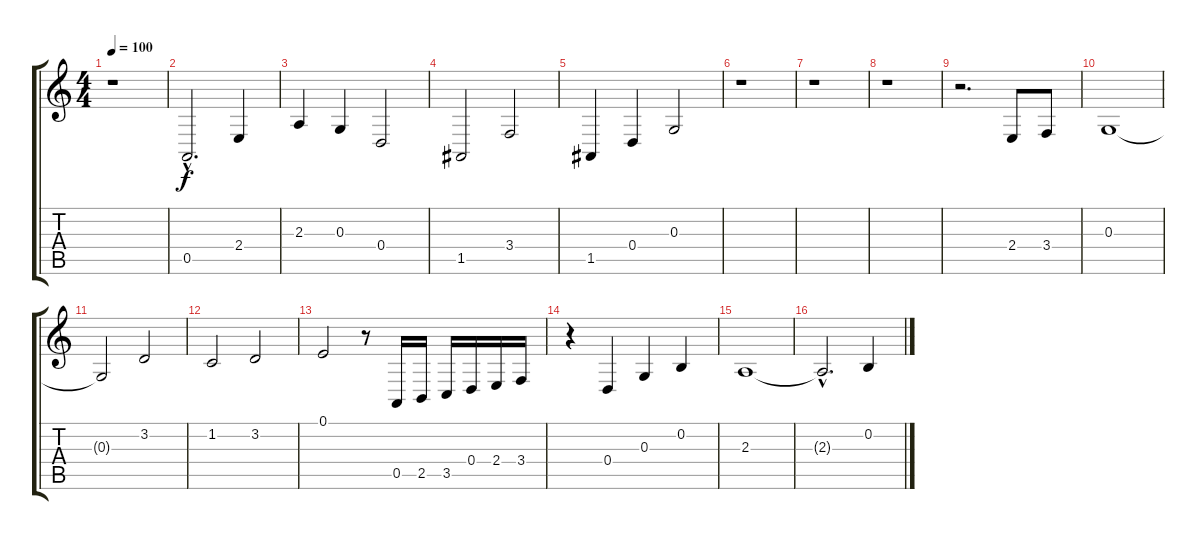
\track "" {instrument violin}
\staff {score tabs}
\tuning (E4 B3 G3 D3 A2 E2) {hide}
\ts (4 4)
\tempo 100
\clef g2
\ks c
r.1{dy f} |
0.5{hac}.2{d} 2.4.4 |
2.3.4 0.3.4 0.4.2 |
1.5.2 3.4.2 |
1.5.4 0.4.4 0.3.2 |
r.1 |
r.1 |
r.1 |
r.2{d} 2.4.8 3.4.8 |
0.3.1 |
0.3{t}.2 3.2.2 |
1.2.2 3.2.2 |
0.1.2 r.8 0.5.16 2.5.16 3.5.16 0.4.16 2.4.16 3.4.16 |
r.4 0.4.4 0.3.4 0.2.4 |
2.3.1 |
2.3{hac t}.2{d} 0.2.4
